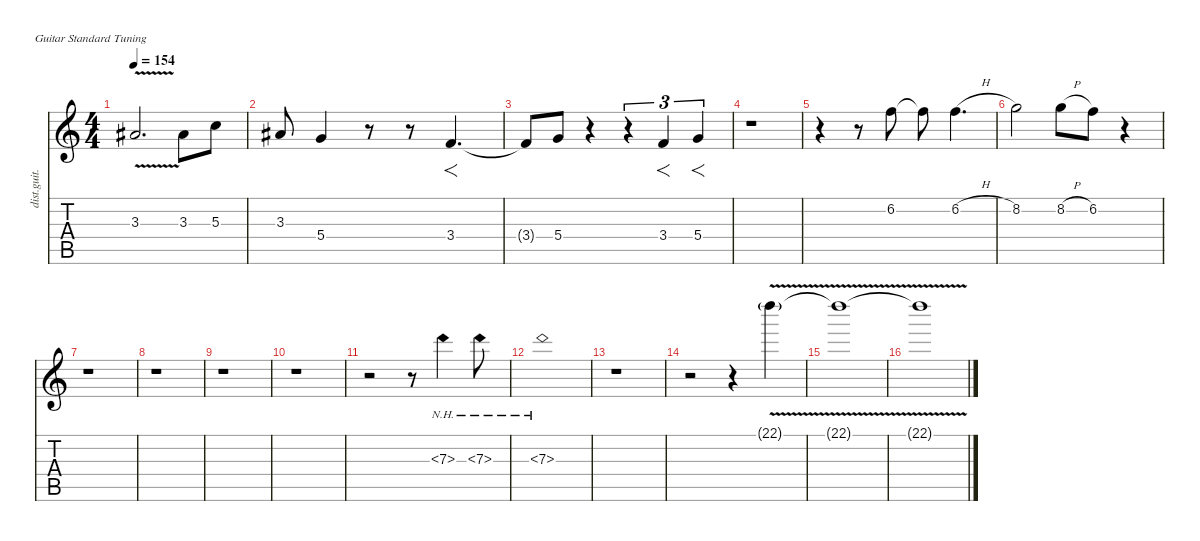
\defaultSystemsLayout 4
\hideDynamics
\bracketExtendMode nobrackets
\otherSystemsTrackNameOrientation horizontal
\track ("Lead Guitar" "dist.guit.") {instrument distortionguitar}
\staff {score tabs}
\tuning (E4 B3 G3 D3 A2 E2)
\ts (4 4)
\tempo 154
\clef g2
\ks c
3.3{v t acc #}.2{d dy f beam Up} 3.3{acc #}.8{dy mf beam Down} 5.3.8{beam Down} |
3.3{acc #}.8{beam Up} 5.4.4{beam Up} r.8{beam Up} r.8{beam Up} 3.4.4{f d dy f beam Up} |
3.4{t}.8{beam Up} 5.4.8{beam Up} r.4{beam Up} r.4{tu (3 2) beam Up} 3.4.4{f tu (3 2) beam Up} 5.4.4{f tu (3 2) beam Up} |
r.1{beam Down} |
r.4{beam Down} r.8{beam Down} 6.2.8{beam Down} 6.2{t}.8{beam Down} 6.2{h}.4{d beam Down} |
8.2.2{beam Down} 8.2{h}.8{beam Down} 6.2.8{beam Down} r.4{beam Down} |
r.1{beam Down} |
r.1{beam Down} |
r.1{beam Down} |
r.1{beam Down} |
r.2{beam Down} r.8{beam Down} 7.3{nh}.4{beam Down} 7.3{nh}.8{beam Down} |
7.3{nh}.1{beam Down} |
r.1{beam Down} |
r.2{beam Down} r.4{beam Down} 22.1{v g}.4{dy mf beam Down} |
22.1{v t}.1{dy f beam Down} |
22.1{v t}.1{beam Down}
